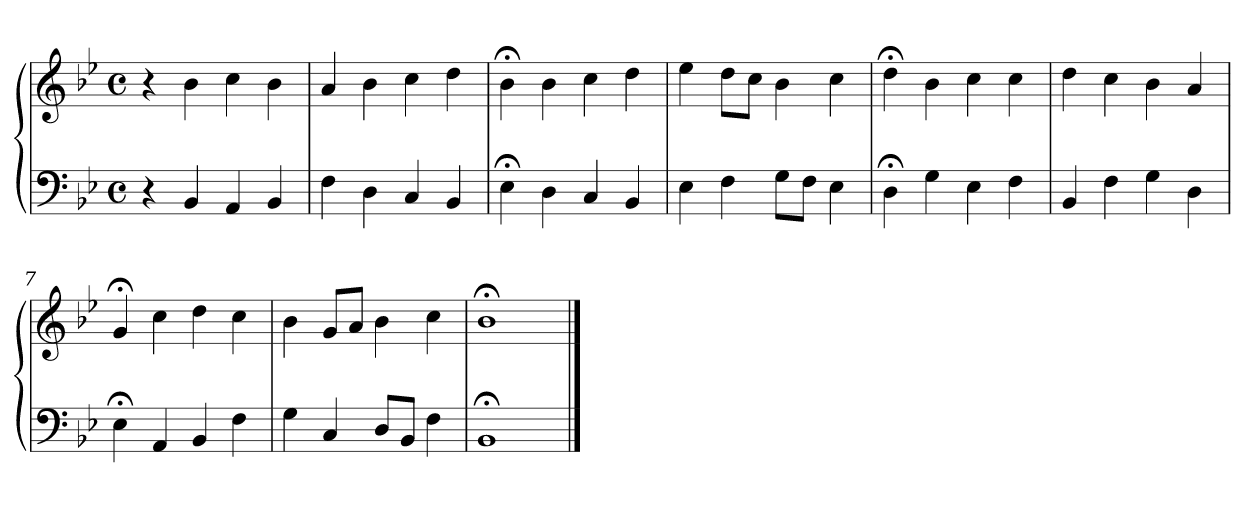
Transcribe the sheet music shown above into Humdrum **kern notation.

**kern	**kern
*part1	*part1
*staff2	*staff1
*clefF4	*clefG2
*k[b-e-]	*k[b-e-]
*M4/4	*M4/4
*met(c)	*met(c)
=1	=1
4r	4r
4BB-	4b-
4AA	4cc
4BB-	4b-
=2	=2
4F	4a
4D	4b-
4C	4cc
4BB-	4dd
=3	=3
4E-;<	4b-;<
4D	4b-
4C	4cc
4BB-	4dd
=4	=4
4E-	4ee-
4F	8ddL
.	8ccJ
8GL	4b-
8FJ	.
4E-	4cc
=5	=5
4D;<	4dd;<
4G	4b-
4E-	4cc
4F	4cc
=6	=6
4BB-	4dd
4F	4cc
4G	4b-
4D	4a
=7	=7
4E-;<	4g;<
4AA	4cc
4BB-	4dd
4F	4cc
!!LO:LB:g=z
=8	=8
4G	4b-
4C	8gL
.	8aJ
8DL	4b-
8BB-J	.
4F	4cc
=9	=9
1BB-;<	1b-;<
==	==
*-	*-
